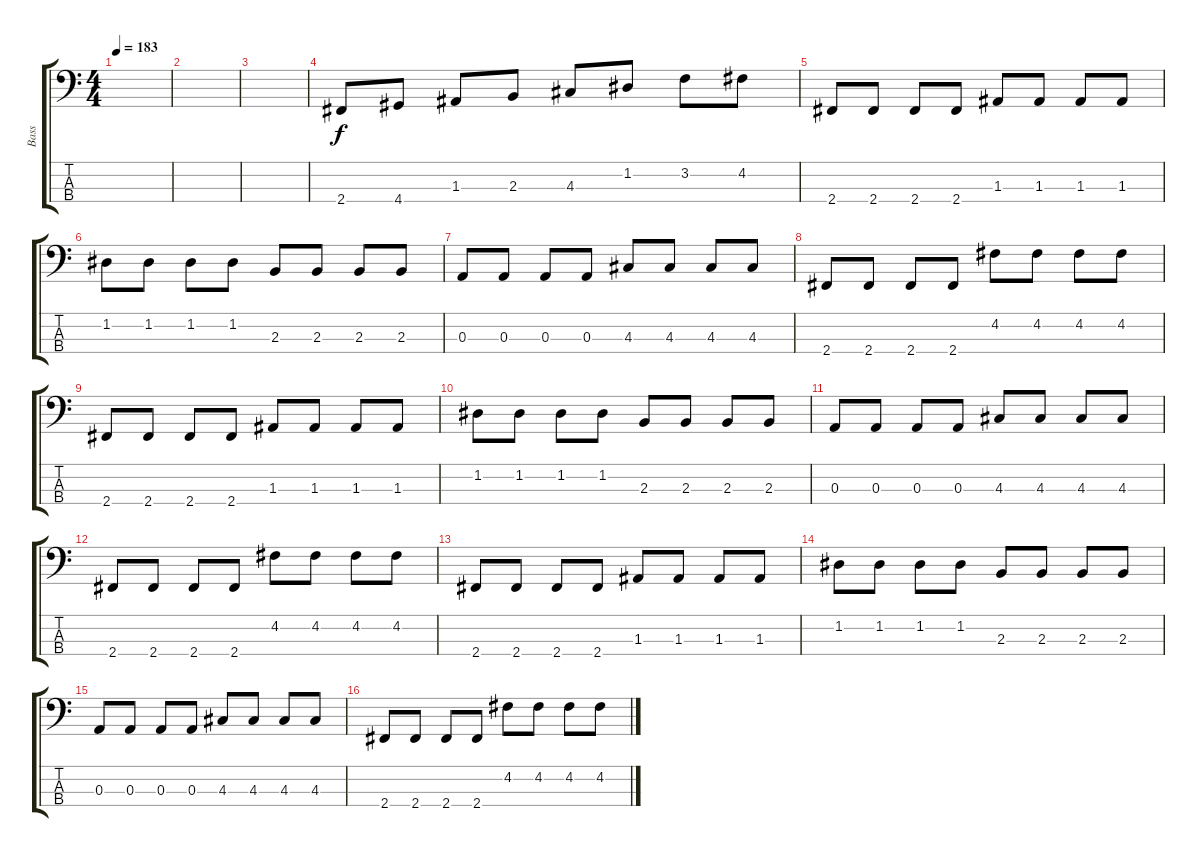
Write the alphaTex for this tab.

\track ("Bass" "Bass") {instrument electricbassfinger}
\staff {score tabs}
\tuning (G2 D2 A1 E1) {hide}
\ts (4 4)
\tempo 183
\clef f4
\ks c
|
|
|
2.4.8 4.4.8 1.3.8 2.3.8 4.3.8 1.2.8 3.2.8 4.2.8 |
2.4.8 2.4.8 2.4.8 2.4.8 1.3.8 1.3.8 1.3.8 1.3.8 |
1.2.8 1.2.8 1.2.8 1.2.8 2.3.8 2.3.8 2.3.8 2.3.8 |
0.3.8 0.3.8 0.3.8 0.3.8 4.3.8 4.3.8 4.3.8 4.3.8 |
2.4.8 2.4.8 2.4.8 2.4.8 4.2.8 4.2.8 4.2.8 4.2.8 |
2.4.8 2.4.8 2.4.8 2.4.8 1.3.8 1.3.8 1.3.8 1.3.8 |
1.2.8 1.2.8 1.2.8 1.2.8 2.3.8 2.3.8 2.3.8 2.3.8 |
0.3.8 0.3.8 0.3.8 0.3.8 4.3.8 4.3.8 4.3.8 4.3.8 |
2.4.8 2.4.8 2.4.8 2.4.8 4.2.8 4.2.8 4.2.8 4.2.8 |
2.4.8 2.4.8 2.4.8 2.4.8 1.3.8 1.3.8 1.3.8 1.3.8 |
1.2.8 1.2.8 1.2.8 1.2.8 2.3.8 2.3.8 2.3.8 2.3.8 |
0.3.8 0.3.8 0.3.8 0.3.8 4.3.8 4.3.8 4.3.8 4.3.8 |
2.4.8 2.4.8 2.4.8 2.4.8 4.2.8 4.2.8 4.2.8 4.2.8
